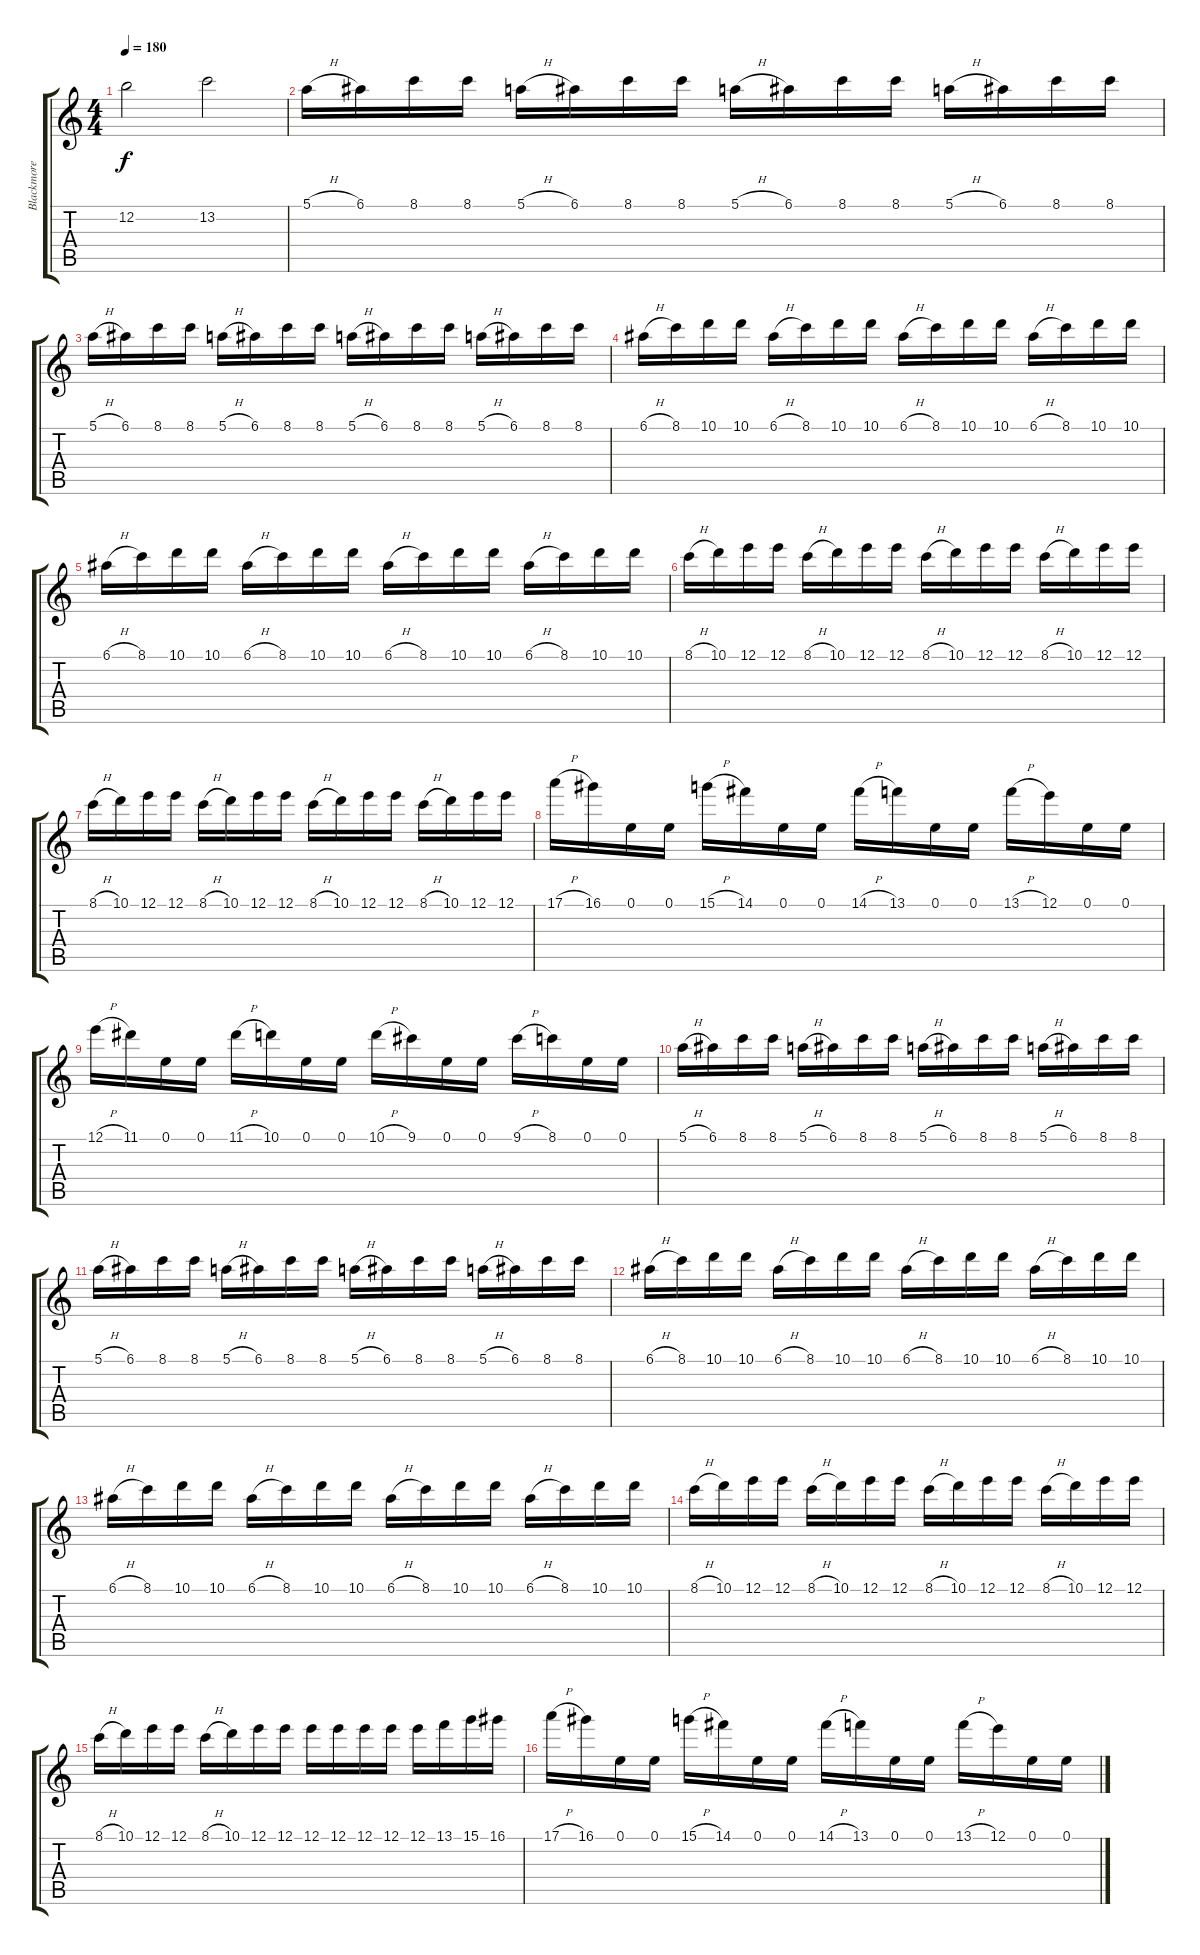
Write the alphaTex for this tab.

\track ("Blackmore 1" "Blackmore ") {instrument overdrivenguitar}
\staff {score tabs}
\tuning (E4 B3 G3 D3 A2 E2) {hide}
\ts (4 4)
\tempo 180
\clef g2
\ks c
12.2.2{dy f} 13.2.2 |
5.1{h}.16 6.1.16 8.1.16 8.1.16 5.1{h}.16 6.1.16 8.1.16 8.1.16 5.1{h}.16 6.1.16 8.1.16 8.1.16 5.1{h}.16 6.1.16 8.1.16 8.1.16 |
5.1{h}.16 6.1.16 8.1.16 8.1.16 5.1{h}.16 6.1.16 8.1.16 8.1.16 5.1{h}.16 6.1.16 8.1.16 8.1.16 5.1{h}.16 6.1.16 8.1.16 8.1.16 |
6.1{h}.16 8.1.16 10.1.16 10.1.16 6.1{h}.16 8.1.16 10.1.16 10.1.16 6.1{h}.16 8.1.16 10.1.16 10.1.16 6.1{h}.16 8.1.16 10.1.16 10.1.16 |
6.1{h}.16 8.1.16 10.1.16 10.1.16 6.1{h}.16 8.1.16 10.1.16 10.1.16 6.1{h}.16 8.1.16 10.1.16 10.1.16 6.1{h}.16 8.1.16 10.1.16 10.1.16 |
8.1{h}.16 10.1.16 12.1.16 12.1.16 8.1{h}.16 10.1.16 12.1.16 12.1.16 8.1{h}.16 10.1.16 12.1.16 12.1.16 8.1{h}.16 10.1.16 12.1.16 12.1.16 |
8.1{h}.16 10.1.16 12.1.16 12.1.16 8.1{h}.16 10.1.16 12.1.16 12.1.16 8.1{h}.16 10.1.16 12.1.16 12.1.16 8.1{h}.16 10.1.16 12.1.16 12.1.16 |
17.1{h}.16 16.1.16 0.1.16 0.1.16 15.1{h}.16 14.1.16 0.1.16 0.1.16 14.1{h}.16 13.1.16 0.1.16 0.1.16 13.1{h}.16 12.1.16 0.1.16 0.1.16 |
12.1{h}.16 11.1.16 0.1.16 0.1.16 11.1{h}.16 10.1.16 0.1.16 0.1.16 10.1{h}.16 9.1.16 0.1.16 0.1.16 9.1{h}.16 8.1.16 0.1.16 0.1.16 |
5.1{h}.16 6.1.16 8.1.16 8.1.16 5.1{h}.16 6.1.16 8.1.16 8.1.16 5.1{h}.16 6.1.16 8.1.16 8.1.16 5.1{h}.16 6.1.16 8.1.16 8.1.16 |
5.1{h}.16 6.1.16 8.1.16 8.1.16 5.1{h}.16 6.1.16 8.1.16 8.1.16 5.1{h}.16 6.1.16 8.1.16 8.1.16 5.1{h}.16 6.1.16 8.1.16 8.1.16 |
6.1{h}.16 8.1.16 10.1.16 10.1.16 6.1{h}.16 8.1.16 10.1.16 10.1.16 6.1{h}.16 8.1.16 10.1.16 10.1.16 6.1{h}.16 8.1.16 10.1.16 10.1.16 |
6.1{h}.16 8.1.16 10.1.16 10.1.16 6.1{h}.16 8.1.16 10.1.16 10.1.16 6.1{h}.16 8.1.16 10.1.16 10.1.16 6.1{h}.16 8.1.16 10.1.16 10.1.16 |
8.1{h}.16 10.1.16 12.1.16 12.1.16 8.1{h}.16 10.1.16 12.1.16 12.1.16 8.1{h}.16 10.1.16 12.1.16 12.1.16 8.1{h}.16 10.1.16 12.1.16 12.1.16 |
8.1{h}.16 10.1.16 12.1.16 12.1.16 8.1{h}.16 10.1.16 12.1.16 12.1.16 12.1.16 12.1.16 12.1.16 12.1.16 12.1.16 13.1.16 15.1.16 16.1.16 |
17.1{h}.16 16.1.16 0.1.16 0.1.16 15.1{h}.16 14.1.16 0.1.16 0.1.16 14.1{h}.16 13.1.16 0.1.16 0.1.16 13.1{h}.16 12.1.16 0.1.16 0.1.16
